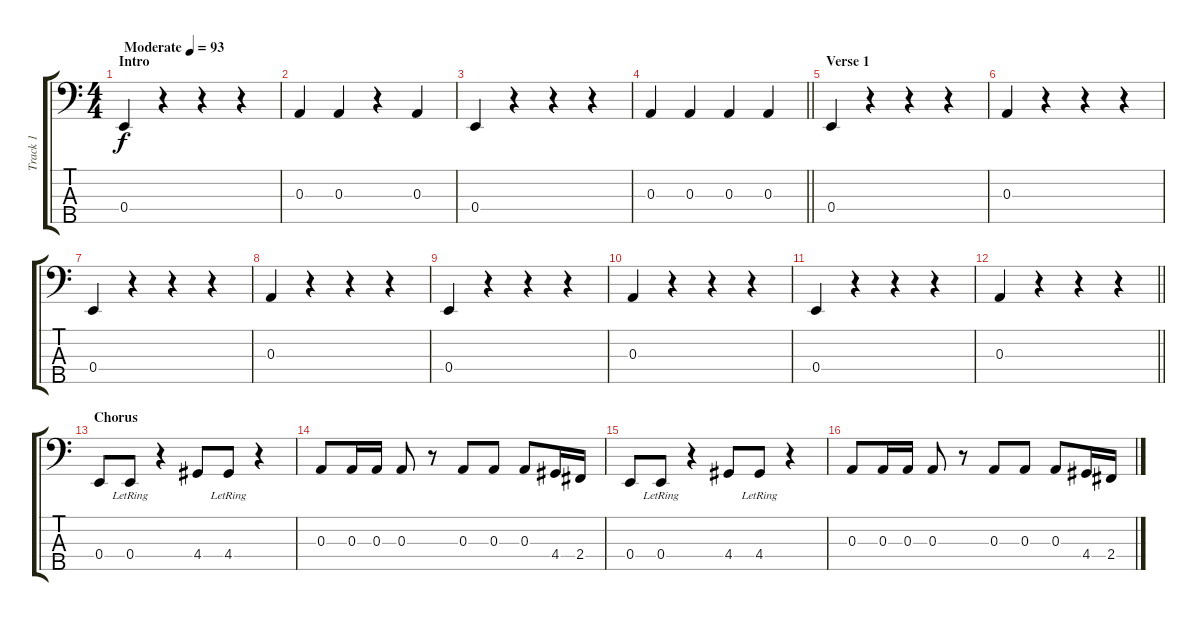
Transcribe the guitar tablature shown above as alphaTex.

\track ("Track 1" "Track 1") {instrument electricbassfinger}
\staff {score tabs}
\tuning (G2 D2 A1 E1 B0) {hide}
\ts (4 4)
\section ("" "Intro")
\tempo (93 "Moderate")
\clef f4
\ks c
0.4.4{dy f instrument electricbassfinger} r.4 r.4 r.4 |
0.3.4 0.3.4 r.4 0.3.4 |
0.4.4 r.4 r.4 r.4 |
\barLineRight lightlight
0.3.4 0.3.4 0.3.4 0.3.4 |
\section ("" "Verse 1")
0.4.4 r.4 r.4 r.4 |
0.3.4 r.4 r.4 r.4 |
0.4.4 r.4 r.4 r.4 |
0.3.4 r.4 r.4 r.4 |
0.4.4 r.4 r.4 r.4 |
0.3.4 r.4 r.4 r.4 |
0.4.4 r.4 r.4 r.4 |
\barLineRight lightlight
0.3.4 r.4 r.4 r.4 |
\section ("" "Chorus")
0.4.8 0.4{lr}.8 r.4 4.4.8 4.4{lr}.8 r.4 |
0.3.8 0.3.16 0.3.16 0.3.8 r.8 0.3.8 0.3.8 0.3.8 4.4.16 2.4.16 |
0.4.8 0.4{lr}.8 r.4 4.4.8 4.4{lr}.8 r.4 |
0.3.8 0.3.16 0.3.16 0.3.8 r.8 0.3.8 0.3.8 0.3.8 4.4.16 2.4.16
